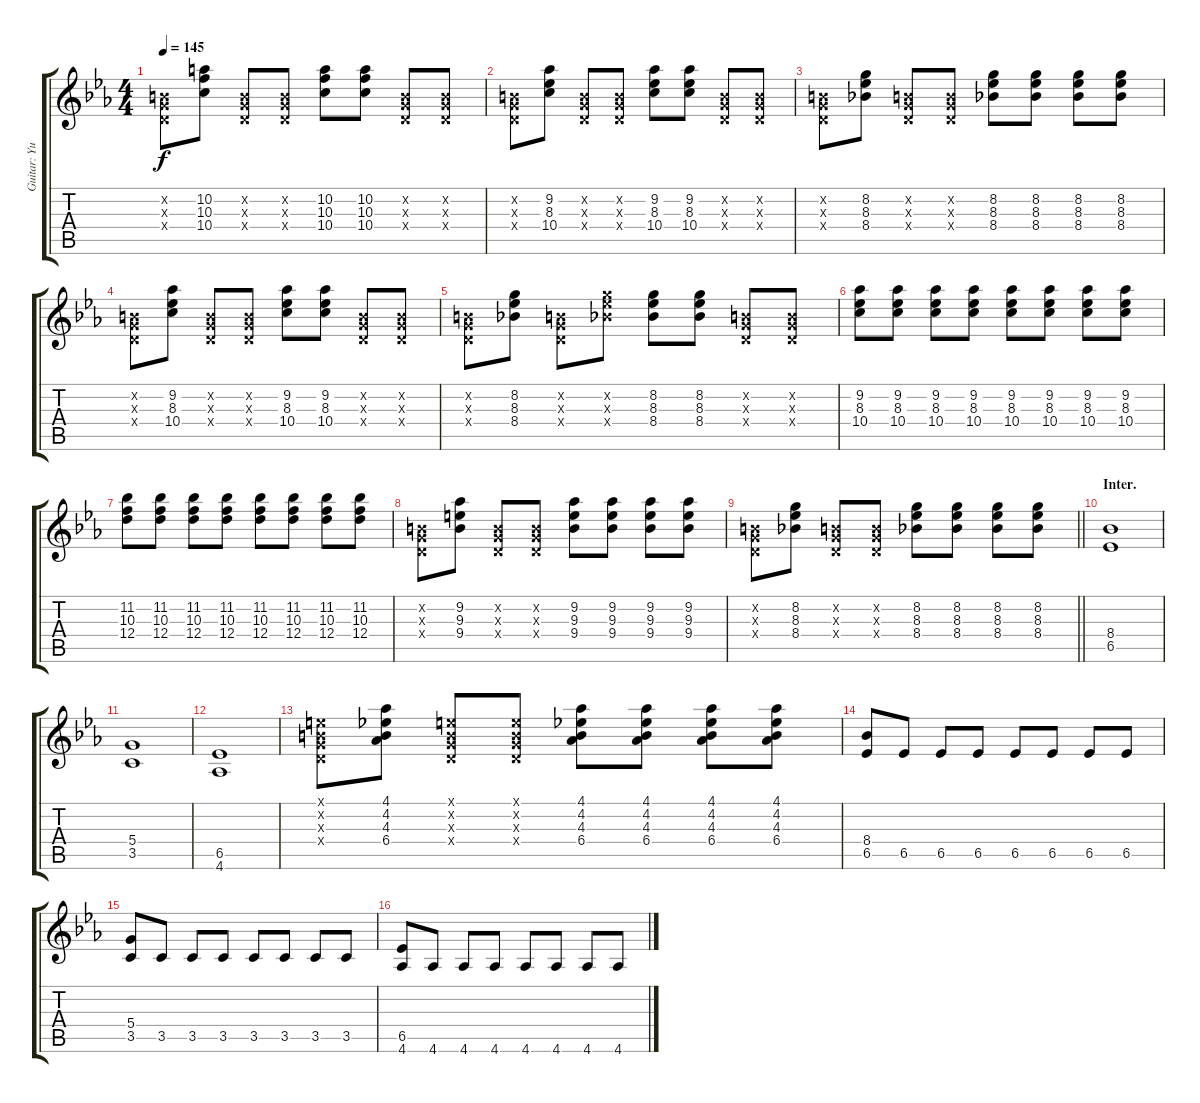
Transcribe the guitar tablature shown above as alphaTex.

\track ("Guitar: Yui Hirasawa" "Guitar: Yu") {instrument distortionguitar}
\staff {score tabs}
\tuning (E4 B3 G3 D3 A2 E2) {hide}
\ts (4 4)
\tempo 145
\clef g2
\ks eb
(0.2{x} 0.3{x} 0.4{x}).8{dy f} (10.2 10.3 10.4).8 (0.2{x} 0.3{x} 0.4{x}).8 (0.2{x} 0.3{x} 0.4{x}).8 (10.2 10.3 10.4).8 (10.2 10.3 10.4).8 (0.2{x} 0.3{x} 0.4{x}).8 (0.2{x} 0.3{x} 0.4{x}).8 |
(0.2{x} 0.3{x} 0.4{x}).8 (9.2 8.3 10.4).8 (0.2{x} 0.3{x} 0.4{x}).8 (0.2{x} 0.3{x} 0.4{x}).8 (9.2 8.3 10.4).8 (9.2 8.3 10.4).8 (0.2{x} 0.3{x} 0.4{x}).8 (0.2{x} 0.3{x} 0.4{x}).8 |
(0.2{x} 0.3{x} 0.4{x}).8 (8.2 8.3 8.4).8 (0.2{x} 0.3{x} 0.4{x}).8 (0.2{x} 0.3{x} 0.4{x}).8 (8.2 8.3 8.4).8 (8.2 8.3 8.4).8 (8.2 8.3 8.4).8 (8.2 8.3 8.4).8 |
(0.2{x} 0.3{x} 0.4{x}).8 (9.2 8.3 10.4).8 (0.2{x} 0.3{x} 0.4{x}).8 (0.2{x} 0.3{x} 0.4{x}).8 (9.2 8.3 10.4).8 (9.2 8.3 10.4).8 (0.2{x} 0.3{x} 0.4{x}).8 (0.2{x} 0.3{x} 0.4{x}).8 |
(0.2{x} 0.3{x} 0.4{x}).8 (8.2 8.3 8.4).8 (0.2{x} 0.3{x} 0.4{x}).8 (8.2{x} 8.3{x} 8.4{x}).8 (8.2 8.3 8.4).8 (8.2 8.3 8.4).8 (0.2{x} 0.3{x} 0.4{x}).8 (0.2{x} 0.3{x} 0.4{x}).8 |
(9.2 8.3 10.4).8 (9.2 8.3 10.4).8 (9.2 8.3 10.4).8 (9.2 8.3 10.4).8 (9.2 8.3 10.4).8 (9.2 8.3 10.4).8 (9.2 8.3 10.4).8 (9.2 8.3 10.4).8 |
(11.2 10.3 12.4).8 (11.2 10.3 12.4).8 (11.2 10.3 12.4).8 (11.2 10.3 12.4).8 (11.2 10.3 12.4).8 (11.2 10.3 12.4).8 (11.2 10.3 12.4).8 (11.2 10.3 12.4).8 |
(0.2{x} 0.3{x} 0.4{x}).8 (9.2 9.3 9.4).8 (0.2{x} 0.3{x} 0.4{x}).8 (0.2{x} 0.3{x} 0.4{x}).8 (9.2 9.3 9.4).8 (9.2 9.3 9.4).8 (9.2 9.3 9.4).8 (9.2 9.3 9.4).8 |
\barLineRight lightlight
(0.2{x} 0.3{x} 0.4{x}).8 (8.2 8.3 8.4).8 (0.2{x} 0.3{x} 0.4{x}).8 (0.2{x} 0.3{x} 0.4{x}).8 (8.2 8.3 8.4).8 (8.2 8.3 8.4).8 (8.2 8.3 8.4).8 (8.2 8.3 8.4).8 |
\section ("" "Inter.")
(8.4 6.5).1 |
(5.4 3.5).1 |
(6.5 4.6).1 |
(0.1{x} 0.2{x} 0.3{x} 0.4{x}).8 (4.1 4.2 4.3 6.4).8 (0.1{x} 0.2{x} 0.3{x} 0.4{x}).8 (0.1{x} 0.2{x} 0.3{x} 0.4{x}).8 (4.1 4.2 4.3 6.4).8 (4.1 4.2 4.3 6.4).8 (4.1 4.2 4.3 6.4).8 (4.1 4.2 4.3 6.4).8 |
(8.4 6.5).8 6.5.8 6.5.8 6.5.8 6.5.8 6.5.8 6.5.8 6.5.8 |
(5.4 3.5).8 3.5.8 3.5.8 3.5.8 3.5.8 3.5.8 3.5.8 3.5.8 |
(6.5 4.6).8 4.6.8 4.6.8 4.6.8 4.6.8 4.6.8 4.6.8 4.6.8
